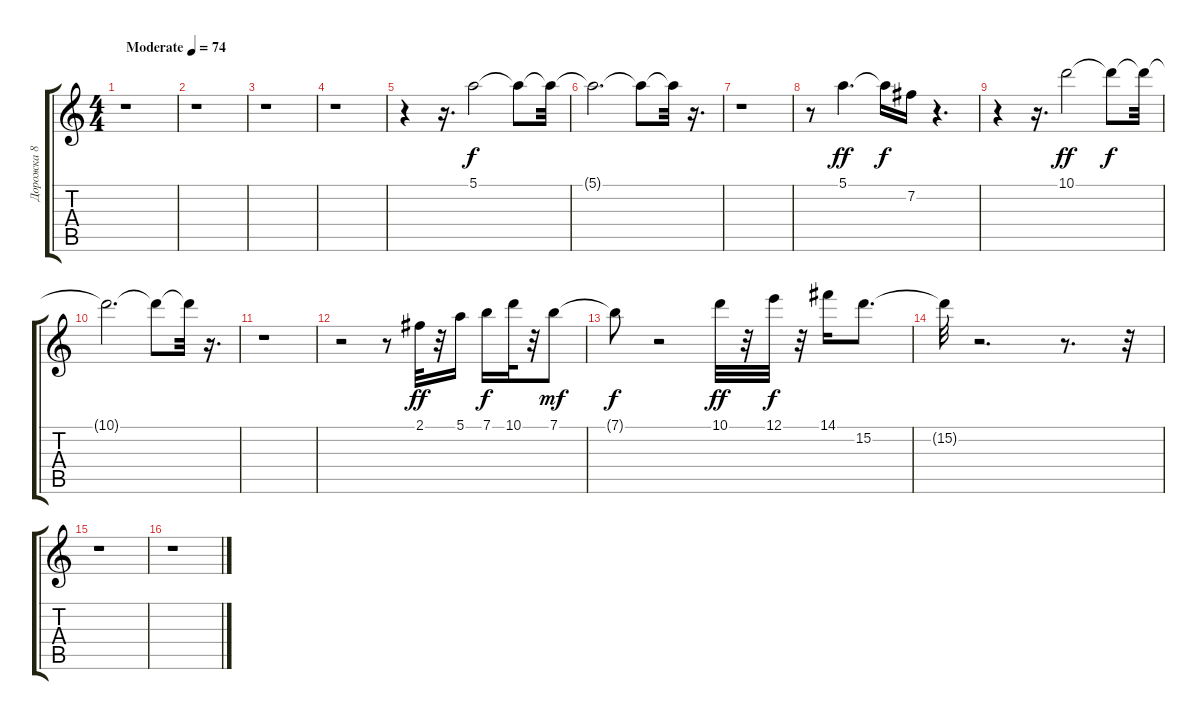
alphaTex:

\track ("Дорожка 8" "Дорожка 8") {instrument overdrivenguitar}
\staff {score tabs}
\tuning (E4 B3 G3 D3 A2 E2) {hide}
\ts (4 4)
\tempo (74 "Moderate")
\clef g2
\ks c
r.1{dy f instrument overdrivenguitar} |
r.1 |
r.1 |
r.1 |
r.4 r.16{d} 5.1.2 5.1{t}.8 5.1{t}.32 |
5.1{t}.2{d} 5.1{t}.8 5.1{t}.32 r.16{d} |
r.1 |
r.8 5.1.4{d dy ff volume 11} 5.1{t}.16{dy f} 7.2.16 r.4{d} |
r.4 r.16{d} 10.1.2{dy ff} 10.1{t}.8{dy f} 10.1{t}.32 |
10.1{t}.2{d} 10.1{t}.8 10.1{t}.32 r.16{d} |
r.1 |
r.2 r.8 2.1.32{dy ff} r.32 5.1.16 7.1.16{dy f} 10.1.32 r.32 7.1.8{dy mf} |
7.1{t}.8{dy f} r.2 10.1.32{dy ff} r.32 12.1.32{dy f} r.32 14.1.16 15.2.8{d} |
15.2{t}.32 r.2{d} r.8{d} r.32 |
r.1 |
r.1
